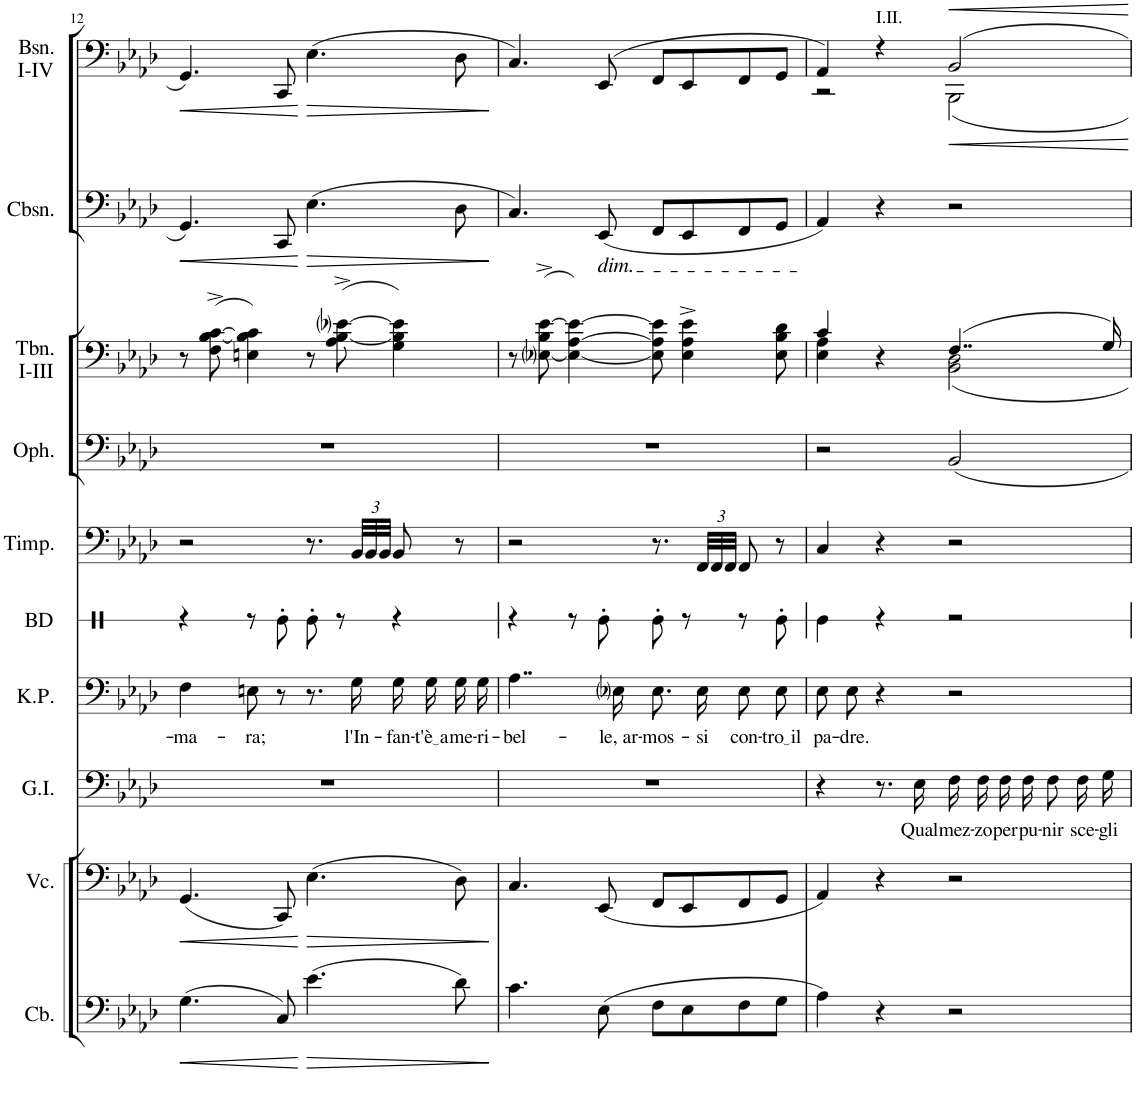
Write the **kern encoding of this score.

**kern	**dynam	**kern	**dynam	**kern	**text	**kern	**text	**kern	**kern	**kern	**kern	**dynam	**kern	**dynam
*part9	*part9	*part8	*part8	*part7	*part7	*part6	*part6	*part5	*part4	*part3	*part2	*part2	*part1	*part1
*staff9	*staff9	*staff8	*staff8	*staff7	*staff7	*staff6	*staff6	*staff5	*staff4	*staff3	*staff2	*staff2	*staff1	*staff1
*I"Contrabasses	*	*I"Violoncellos	*	*I"Grand Inquisitor	*	*I"King Philip	*	*I"Timpani	*I"Ophicleide	*I"Trombone I-III	*I"Contrabassoon	*	*I"Bassoon I-IV	*
*I'Cb.	*	*I'Vc.	*	*I'G.I.	*	*I'K.P.	*	*I'Timp.	*I'Oph.	*I'Tbn. I-III	*I'Cbsn.	*	*I'Bsn. I-IV	*
!!LO:PB:g=z
*clefF4	*	*clefF4	*	*clefF4	*	*clefF4	*	*clefF4	*clefF4	*clefF4	*clefF4	*	*clefF4	*
*Trd7c12	*	*	*	*	*	*Trd4c7	*	*	*Trd1c2	*	*Trd7c12	*	*	*
*k[b-e-a-d-]	*	*k[b-e-a-d-]	*	*k[b-e-a-d-]	*	*k[b-e-a-d-]	*	*k[b-e-a-d-]	*k[b-e-a-d-]	*k[b-e-a-d-]	*k[b-e-a-d-]	*	*k[b-e-a-d-]	*
*M4/4	*	*M4/4	*	*M4/4	*	*M4/4	*	*M4/4	*M4/4	*M4/4	*M4/4	*	*M4/4	*
*met(c)	*	*met(c)	*	*met(c)	*	*met(c)	*	*met(c)	*met(c)	*met(c)	*met(c)	*	*met(c)	*
=12	=12	=12	=12	=12	=12	=12	=12	=12	=12	=12	=12	=12	=12	=12
!	!LO:HP:b	!	!LO:HP:b	!	!	!	!LO:LY:b	!	!	!	!	!LO:HP:b	!	!LO:HP:b
(4.G\	<	(4.GG/	<	1r	.	4F\	-ma-	2r	1r	8r	4.GG/	<	4.GG/	<
.	.	.	.	.	.	.	.	.	.	(8F\^ [8B-\^ [8c\^	.	.	.	.
!	!	!	!	!	!	!	!LO:LY:b	!	!	!	!	!	!	!
.	.	.	.	.	.	8En\	-ra;	.	.	4En\ 4B-\] 4c\])	.	.	.	.
8C/)	.	8CC/)	.	.	.	8r	.	.	.	.	8CC/	.	8CC/	.
!	!	!	!	!	!	!	!	!	!	!	!	!LO:HP:n=1:b	!	!LO:HP:n=1:b
(4.e-\	.	(4.E-\	.	.	.	8.r	.	8.r	.	8r	(4.E-\	[ >	(4.E-\	[ >
.	.	.	.	.	.	.	.	.	.	(8A-\^ [8B-\^ [8e-i\^	.	.	.	.
!	!	!	!	!	!	!	!LO:LY:b	!	!	!	!	!	!	!
*	*	*	*	*	*	*	*	*Xbrackettup	*	*	*	*	*	*
.	.	.	.	.	.	16G\	l'In-	48BB-/LLL	.	.	.	.	.	.
.	.	.	.	.	.	.	.	48BB-/	.	.	.	.	.	.
.	.	.	.	.	.	.	.	48BB-/JJJ	.	.	.	.	.	.
!	!	!	!	!	!	!	!LO:LY:b	!	!	!	!	!	!	!
.	.	.	.	.	.	16G\LL	-fan-	8BB-/	.	4G\ 4B-\] 4e-\])	.	.	.	.
!	!	!	!	!	!	!	!LO:LY:b	!	!	!	!	!	!	!
.	.	.	.	.	.	16G\J	t'è a	.	.	.	.	.	.	.
!	!	!	!	!	!	!	!LO:LY:b	!	!	!	!	!	!	!
8d-\)	.	8D-\)	.	.	.	16G\L	me-	8r	.	.	8D-\	.	8D-\	.
!	!	!	!	!	!	!	!LO:LY:b	!	!	!	!	!	!	!
.	.	.	.	.	.	16G\JJ	-ri-	.	.	.	.	.	.	.
.	[	.	[	.	.	.	.	.	.	.	.	]	.	]
=13	=13	=13	=13	=13	=13	=13	=13	=13	=13	=13	=13	=13	=13	=13
!	!	!	!	!	!	!	!LO:LY:b	!	!	!	!	!	!	!
4.c\	.	4.C/	.	1r	.	4..A-\	-bel-	2r	1r	8r	4.C/)	.	4.C/)	.
.	.	.	.	.	.	.	.	.	.	([8E-i\^ 8B-\^ [8e-\^	.	.	.	.
.	.	.	.	.	.	.	.	.	.	4E-\_ [4A-\ 4e-\_)	.	.	.	.
!	!	!	!	!	!	!	!	!	!	!	!LO:TX:b:i:t=dim.	!	!	!
(8E-\	.	(8EE-/	.	.	.	.	.	.	.	.	(8EE-/	.	(8EE-/	.
!	!	!	!	!	!	!	!LO:LY:b	!	!	!	!	!	!	!
.	.	.	.	.	.	16E-i\	-le, ar-	.	.	.	.	.	.	.
!	!	!	!	!	!	!	!LO:LY:b	!	!	!	!	!	!	!
8F\L	.	8FF/L	.	.	.	8.E-\L	-mos-	8.r	.	8E-\] 8A-\] 8e-\]	8FF/L	.	8FF/L	.
8E-\	.	8EE-/	.	.	.	.	.	.	.	4E-\^ 4A-\^ 4e-\^	8EE-/	.	8EE-/	.
!	!	!	!	!	!	!	!LO:LY:b	!	!	!	!	!	!	!
.	.	.	.	.	.	16E-\Jk	-si	48FF/LLL	.	.	.	.	.	.
.	.	.	.	.	.	.	.	48FF/	.	.	.	.	.	.
.	.	.	.	.	.	.	.	48FF/JJJ	.	.	.	.	.	.
!	!	!	!	!	!	!	!LO:LY:b	!	!	!	!	!	!	!
8F\	.	8FF/	.	.	.	8E-\L	con-	8FF/	.	.	8FF/	.	8FF/	.
!	!	!	!	!	!	!	!LO:LY:b	!	!	!	!	!	!	!
8G\J	.	8GG/J	.	.	.	8E-\J	tro il	8r	.	8E-\ 8B-\ 8d-\	8GG/J	.	8GG/J	.
=14	=14	=14	=14	=14	=14	=14	=14	=14	=14	=14	=14	=14	=14	=14
!	!	!	!	!	!	!	!LO:LY:b	!	!	!	!	!	!	!
*	*	*	*	*	*	*	*	*	*	*^	*	*	*^	*
4A-\)	.	4AA-/)	.	4r	.	8E-\L	pa-	4C/	2r	4c/	4E-\ 4A-\	4AA-/)	.	4AA-/)	2r	.
!	!	!	!	!	!	!	!LO:LY:b	!	!	!	!	!	!	!	!	!
.	.	.	.	.	.	8E-\J	-dre.	.	.	.	.	.	.	.	.	.
!	!	!	!	!	!	!	!	!	!	!	!	!	!	!LO:TX:a:t=I.II.	!	!
4r	.	4r	.	8.r	.	4r	.	4r	.	4r	4ryy	4r	.	4r	.	.
!	!	!	!	!	!LO:LY:b	!	!	!	!	!	!	!	!	!	!	!
.	.	.	.	16E-\	Qual	.	.	.	.	.	.	.	.	.	.	.
!	!	!	!	!	!LO:LY:b	!	!	!	!	!	!	!	!	!	!	!
2r	.	2r	.	16F\LL	mez-	2r	.	2r	2BB-/	(4..F/	2BB-\ 2D-\	2r	.	2BB-/	2BBB-\	.
!	!	!	!	!	!LO:LY:b	!	!	!	!	!	!	!	!	!	!	!
.	.	.	.	16F\J	-zo	.	.	.	.	.	.	.	.	.	.	.
!	!	!	!	!	!LO:LY:b	!	!	!	!	!	!	!	!	!	!	!
.	.	.	.	16F\L	per	.	.	.	.	.	.	.	.	.	.	.
!	!	!	!	!	!LO:LY:b	!	!	!	!	!	!	!	!	!	!	!
.	.	.	.	16F\JJ	pu-	.	.	.	.	.	.	.	.	.	.	.
!	!	!	!	!	!LO:LY:b	!	!	!	!	!	!	!	!	!	!	!
.	.	.	.	8F\L	-nir	.	.	.	.	.	.	.	.	.	.	.
!	!	!	!	!	!LO:LY:b	!	!	!	!	!	!	!	!	!	!	!
.	.	.	.	16F\L	sce-	.	.	.	.	.	.	.	.	.	.	.
!	!	!	!	!	!LO:LY:b	!	!	!	!	!	!	!	!	!	!	!
.	.	.	.	16G\JJ	-gli	.	.	.	.	16G/)	.	.	.	.	.	.
*	*	*	*	*	*	*	*	*	*	*v	*v	*	*	*v	*v	*
=	=	=	=	=	=	=	=	=	=	=	=	=	=	=
*-	*-	*-	*-	*-	*-	*-	*-	*-	*-	*-	*-	*-	*-	*-
